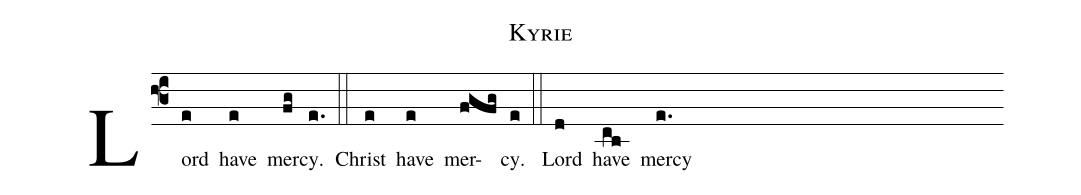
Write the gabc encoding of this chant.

name: Kyrie;
%%
(f3) Lord(e) have(e) mer(fg)cy.(e.) (::)
Christ(e) have(e) mer(fgfg)cy.(e) (::)
Lord(d) have(cb) mercy(e.)
